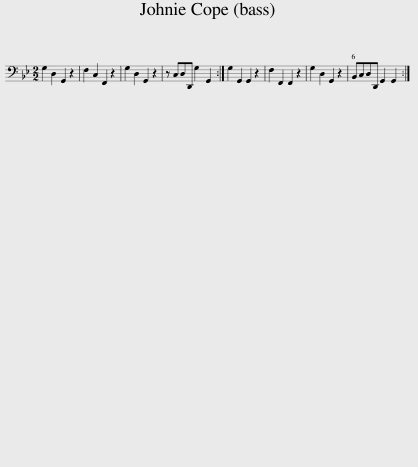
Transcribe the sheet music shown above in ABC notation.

X:1
L:1/8
M:2/2
I:linebreak $
K:Gmin
V:1 bass
V:1
 G,2 D,2 G,,2 z2 | F,2 C,2 F,,2 z2 | G,2 D,2 G,,2 z2 | z C,D,D,, G,2 G,,2 :| G,2 G,,2 G,,2 z2 | %5
 F,2 F,,2 F,,2 z2 | G,2 D,2 G,,2 z2 | B,,C,D,D,, G,,2 G,,2 :| %8
